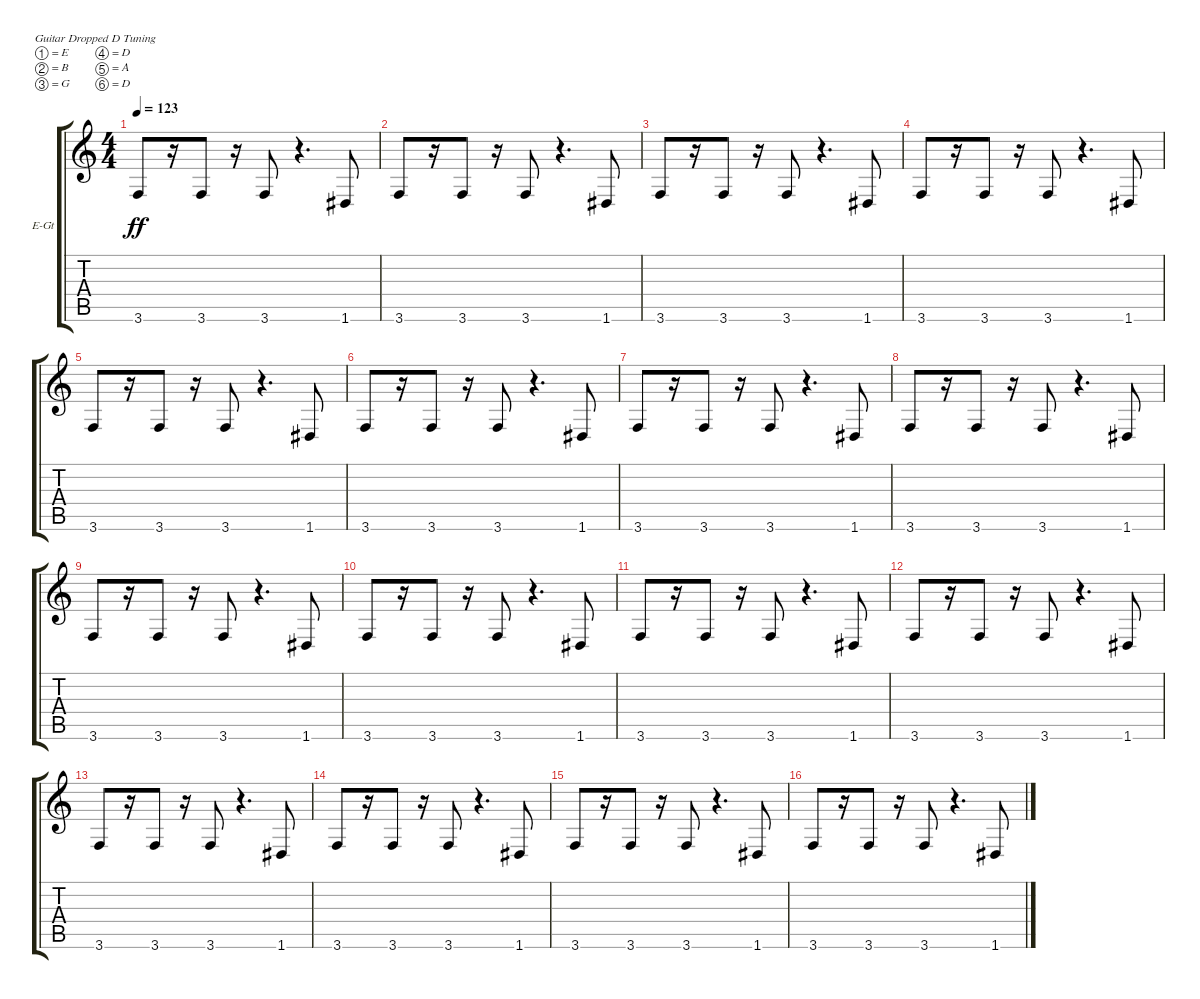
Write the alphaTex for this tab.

\defaultSystemsLayout 4
\bracketExtendMode groupsimilarinstruments
\firstSystemTrackNameOrientation horizontal
\otherSystemsTrackNameOrientation horizontal
\track ("Electric Guitar" "E-Gt") {instrument distortionguitar}
\staff {score tabs}
\tuning (E4 B3 G3 D3 A2 D2)
\ts (4 4)
\tempo 123
\clef g2
\ks c
3.6.8{dy ff instrument distortionguitar} r.16 3.6.8 r.16 3.6.8 r.4{d} 1.6.8 |
3.6.8 r.16 3.6.8 r.16 3.6.8 r.4{d} 1.6.8 |
3.6.8 r.16 3.6.8 r.16 3.6.8 r.4{d} 1.6.8 |
3.6.8 r.16 3.6.8 r.16 3.6.8 r.4{d} 1.6.8 |
3.6.8 r.16 3.6.8 r.16 3.6.8 r.4{d} 1.6.8 |
3.6.8 r.16 3.6.8 r.16 3.6.8 r.4{d} 1.6.8 |
3.6.8 r.16 3.6.8 r.16 3.6.8 r.4{d} 1.6.8 |
3.6.8 r.16 3.6.8 r.16 3.6.8 r.4{d} 1.6.8 |
3.6.8 r.16 3.6.8 r.16 3.6.8 r.4{d} 1.6.8 |
3.6.8 r.16 3.6.8 r.16 3.6.8 r.4{d} 1.6.8 |
3.6.8 r.16 3.6.8 r.16 3.6.8 r.4{d} 1.6.8 |
3.6.8 r.16 3.6.8 r.16 3.6.8 r.4{d} 1.6.8 |
3.6.8 r.16 3.6.8 r.16 3.6.8 r.4{d} 1.6.8 |
3.6.8 r.16 3.6.8 r.16 3.6.8 r.4{d} 1.6.8 |
3.6.8 r.16 3.6.8 r.16 3.6.8 r.4{d} 1.6.8 |
3.6.8 r.16 3.6.8 r.16 3.6.8 r.4{d} 1.6.8
